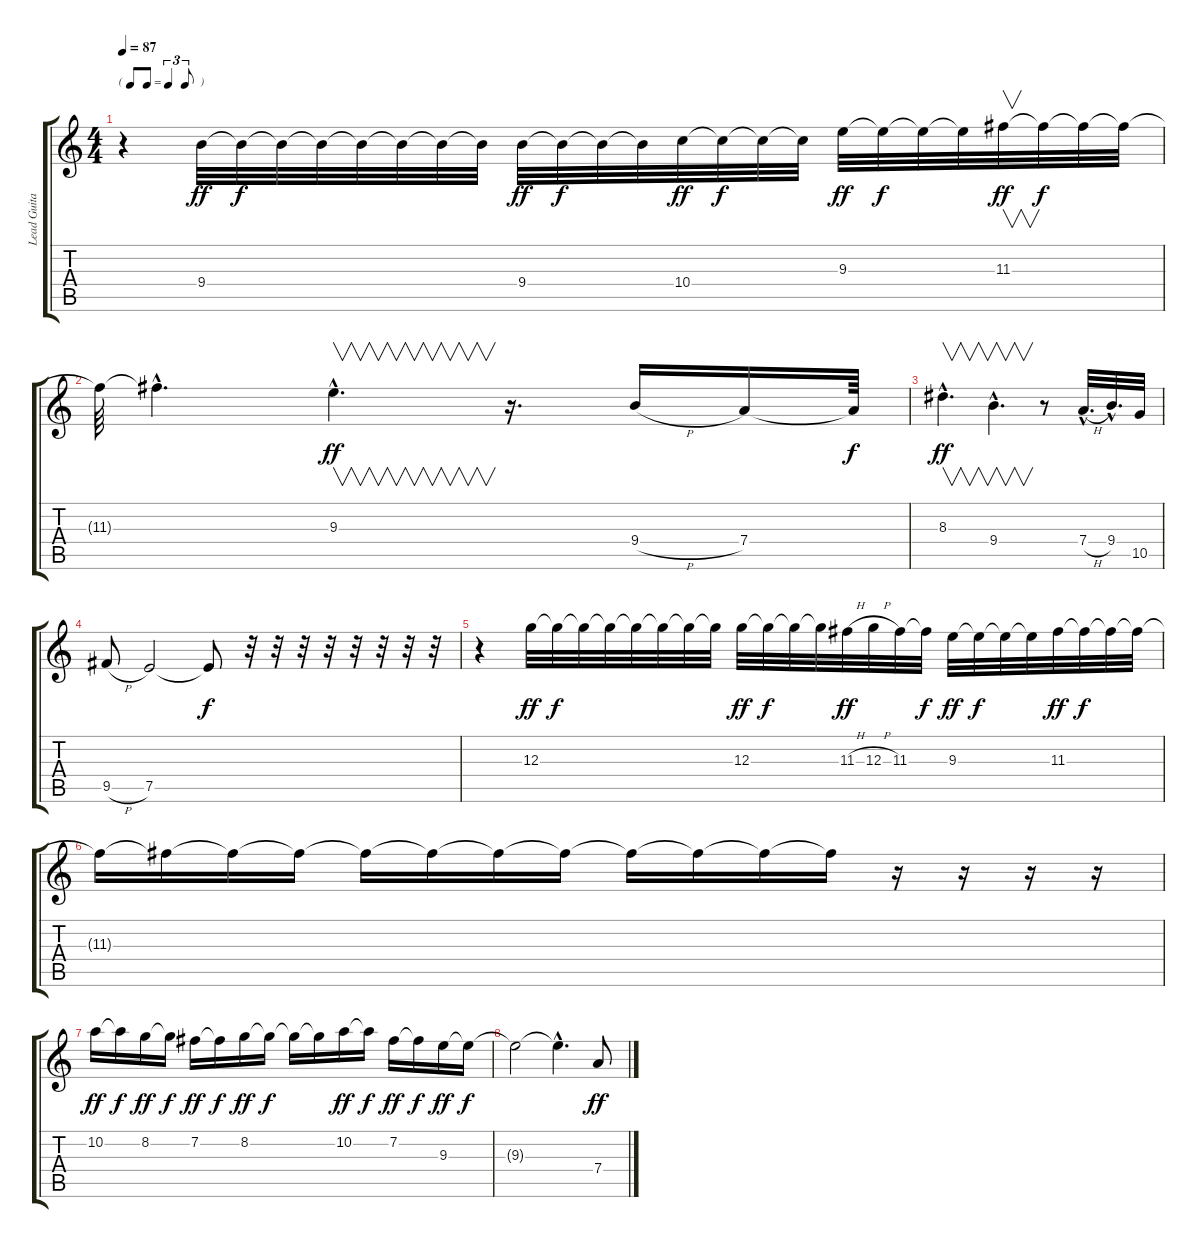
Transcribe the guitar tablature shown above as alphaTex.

\track ("Lead Guitar 1" "Lead Guita") {instrument overdrivenguitar}
\staff {score tabs}
\tuning (E4 B3 G3 D3 A2 E2) {hide}
\ts (4 4)
\tf triplet8th
\tempo 87
\clef g2
\ks c
r.4{dy f} 9.4.32{dy ff volume 16} 9.4{t}.32{dy f} 9.4{t}.32 9.4{t}.32 9.4{t}.32 9.4{t}.32 9.4{t}.32 9.4{t}.32 9.4.32{dy ff} 9.4{t}.32{dy f} 9.4{t}.32 9.4{t}.32 10.4.32{dy ff} 10.4{t}.32{dy f} 10.4{t}.32 10.4{t}.32 9.3.32{dy ff} 9.3{t}.32{dy f} 9.3{t}.32 9.3{t}.32 11.3.32{v dy ff} 11.3{t}.32{dy f} 11.3{t}.32 11.3{t}.32 |
11.3{t}.64 11.3{hac t}.4{d} 9.3{hac}.4{v d dy ff} r.16{d} 9.4{h}.16 7.4.16 7.4{t}.64{dy f} |
8.3{hac}.4{v d dy ff} 9.4{hac}.4{v d} r.8 7.4{h hac}.32{d} 9.4{hac}.32{d} 10.5.32 |
9.5{h}.8 7.5.2 7.5{t}.8{dy f} r.32 r.32 r.32 r.32 r.32 r.32 r.32 r.32 |
r.4 12.3.32{dy ff} 12.3{t}.32{dy f} 12.3{t}.32 12.3{t}.32 12.3{t}.32 12.3{t}.32 12.3{t}.32 12.3{t}.32 12.3.32{dy ff} 12.3{t}.32{dy f} 12.3{t}.32 12.3{t}.32 11.3{h}.32{dy ff} 12.3{h}.32 11.3.32 11.3{t}.32{dy f} 9.3.32{dy ff} 9.3{t}.32{dy f} 9.3{t}.32 9.3{t}.32 11.3.32{dy ff} 11.3{t}.32{dy f} 11.3{t}.32 11.3{t}.32 |
11.3{t}.16 11.3{t}.16 11.3{t}.16 11.3{t}.16 11.3{t}.16 11.3{t}.16{volume 15} 11.3{t}.16{volume 14} 11.3{t}.16{volume 13} 11.3{t}.16{volume 12} 11.3{t}.16{volume 11} 11.3{t}.16{volume 10} 11.3{t}.16{volume 9} r.16 r.16 r.16 r.16 |
10.2.16{dy ff volume 16} 10.2{t}.16{dy f} 8.2.16{dy ff} 8.2{t}.16{dy f} 7.2.16{dy ff} 7.2{t}.16{dy f} 8.2.16{dy ff} 8.2{t}.16{dy f} 8.2{t}.16 8.2{t}.16 10.2.16{dy ff} 10.2{t}.16{dy f} 7.2.16{dy ff} 7.2{t}.16{dy f} 9.3.16{dy ff} 9.3{t}.16{dy f} |
9.3{t}.2 9.3{hac t}.4{d volume 13} 7.4{ss}.8{dy ff volume 16}
